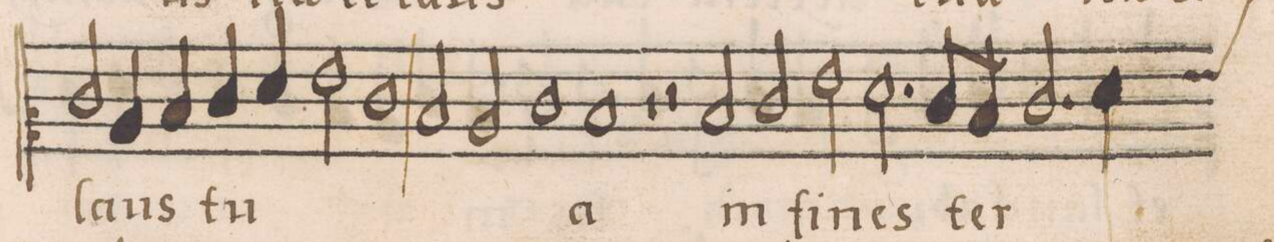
**kern	**text
*I"CANTVS	*
*clefC2	*
*k[]	*
*met(C)	*
*M2/1	*
2e/	laus
4c/	.
4d/	.
=35-	=35-
4e/	tu-
4f/	.
2g\	.
1e\	.
=36-	=36-
2d/	.
2c/	.
1e\	.
=37-	=37-
1d/	-a
1r	.
=38-	=38-
2r	.
2d/	in
2e/	.
2g\	fi-
=39-	=39-
2.f\	-nes
8e/L	ter-
8d/J	.
2.e/	.
*custos:g	*
4f\	.
=40-	=40-
*-	*-
